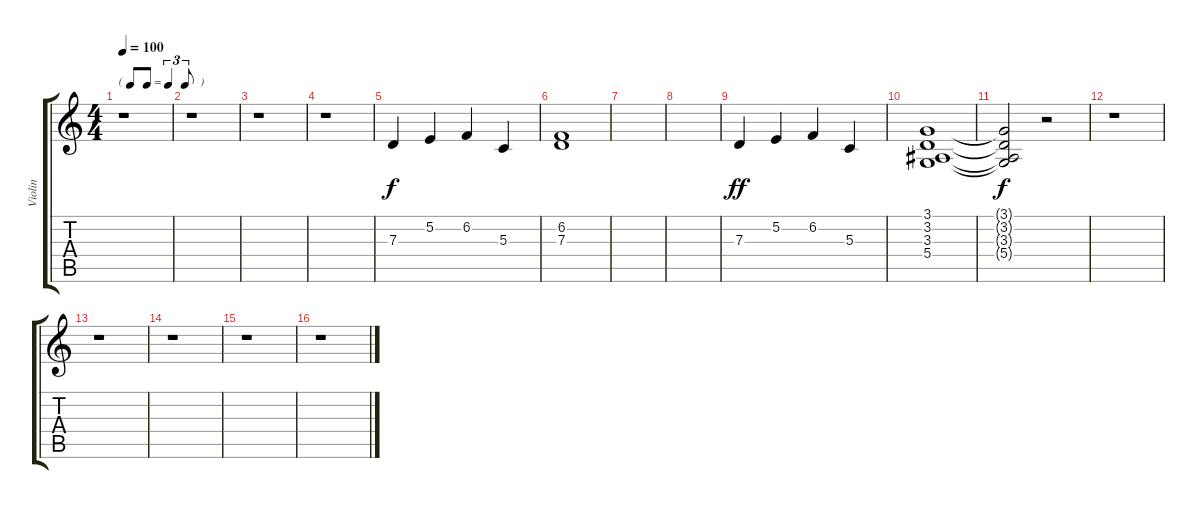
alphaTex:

\track ("Violin" "Violin") {instrument violin}
\staff {score tabs}
\tuning (E4 B3 G3 D3 A2 D2) {hide}
\ts (4 4)
\tf triplet8th
\tempo 100
\clef g2
\ks c
r.1{dy f} |
r.1 |
r.1 |
r.1 |
7.3.4{instrument pad4choir} 5.2.4 6.2.4 5.3.4 |
(6.2 7.3).1 |
|
|
7.3.4{dy ff} 5.2.4 6.2.4 5.3.4 |
(3.1 3.2 3.3 5.4).1 |
(3.1{t} 3.2{t} 3.3{t} 5.4{t}).2{dy f} r.2 |
r.1 |
r.1 |
r.1 |
r.1 |
r.1
